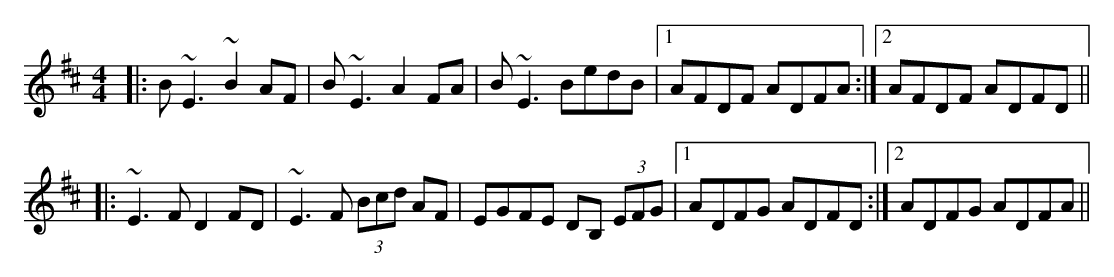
X:1
M:4/4
K:Edor
|:B~E3 ~B2AF|B~E3 A2FA|B~E3 BedB|1 AFDF ADFA:|2 AFDF ADFD||
|:~E3F D2FD|~E3F (3Bcd AF|EGFE DB, (3EFG|1 ADFG ADFD:|2 ADFG ADFA||
